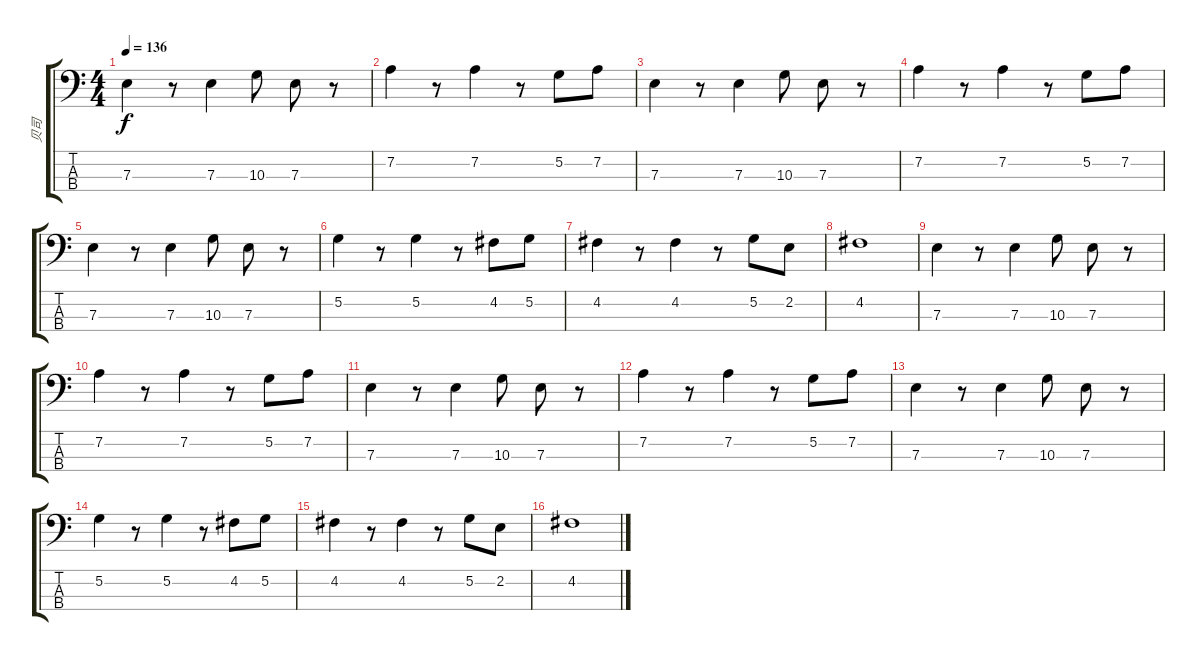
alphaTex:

\track ("贝司" "贝司") {instrument acousticguitarnylon}
\staff {score tabs}
\tuning (G2 D2 A1 E1) {hide}
\ts (4 4)
\tempo 136
\clef f4
\ks c
7.3.4{dy f} r.8 7.3.4 10.3.8 7.3.8 r.8 |
7.2.4 r.8 7.2.4 r.8 5.2.8 7.2.8 |
7.3.4 r.8 7.3.4 10.3.8 7.3.8 r.8 |
7.2.4 r.8 7.2.4 r.8 5.2.8 7.2.8 |
7.3.4 r.8 7.3.4 10.3.8 7.3.8 r.8 |
5.2.4 r.8 5.2.4 r.8 4.2.8 5.2.8 |
4.2.4 r.8 4.2.4 r.8 5.2.8 2.2.8 |
4.2.1 |
7.3.4 r.8 7.3.4 10.3.8 7.3.8 r.8 |
7.2.4 r.8 7.2.4 r.8 5.2.8 7.2.8 |
7.3.4 r.8 7.3.4 10.3.8 7.3.8 r.8 |
7.2.4 r.8 7.2.4 r.8 5.2.8 7.2.8 |
7.3.4 r.8 7.3.4 10.3.8 7.3.8 r.8 |
5.2.4 r.8 5.2.4 r.8 4.2.8 5.2.8 |
4.2.4 r.8 4.2.4 r.8 5.2.8 2.2.8 |
4.2.1
